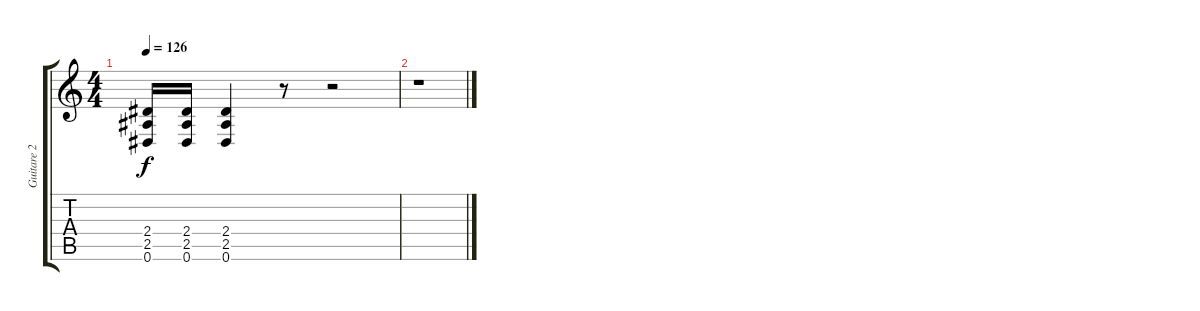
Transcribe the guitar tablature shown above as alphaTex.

\track ("Guitare 2" "Guitare 2") {instrument distortionguitar}
\staff {score tabs}
\tuning (Eb4 Bb3 Gb3 Db3 Ab2 Eb2) {hide}
\ts (4 4)
\tempo 126
\clef g2
\ks c
(2.4 2.5 0.6).16{dy f} (2.4 2.5 0.6).16 (2.4 2.5 0.6).4 r.8 r.2 |
r.1
